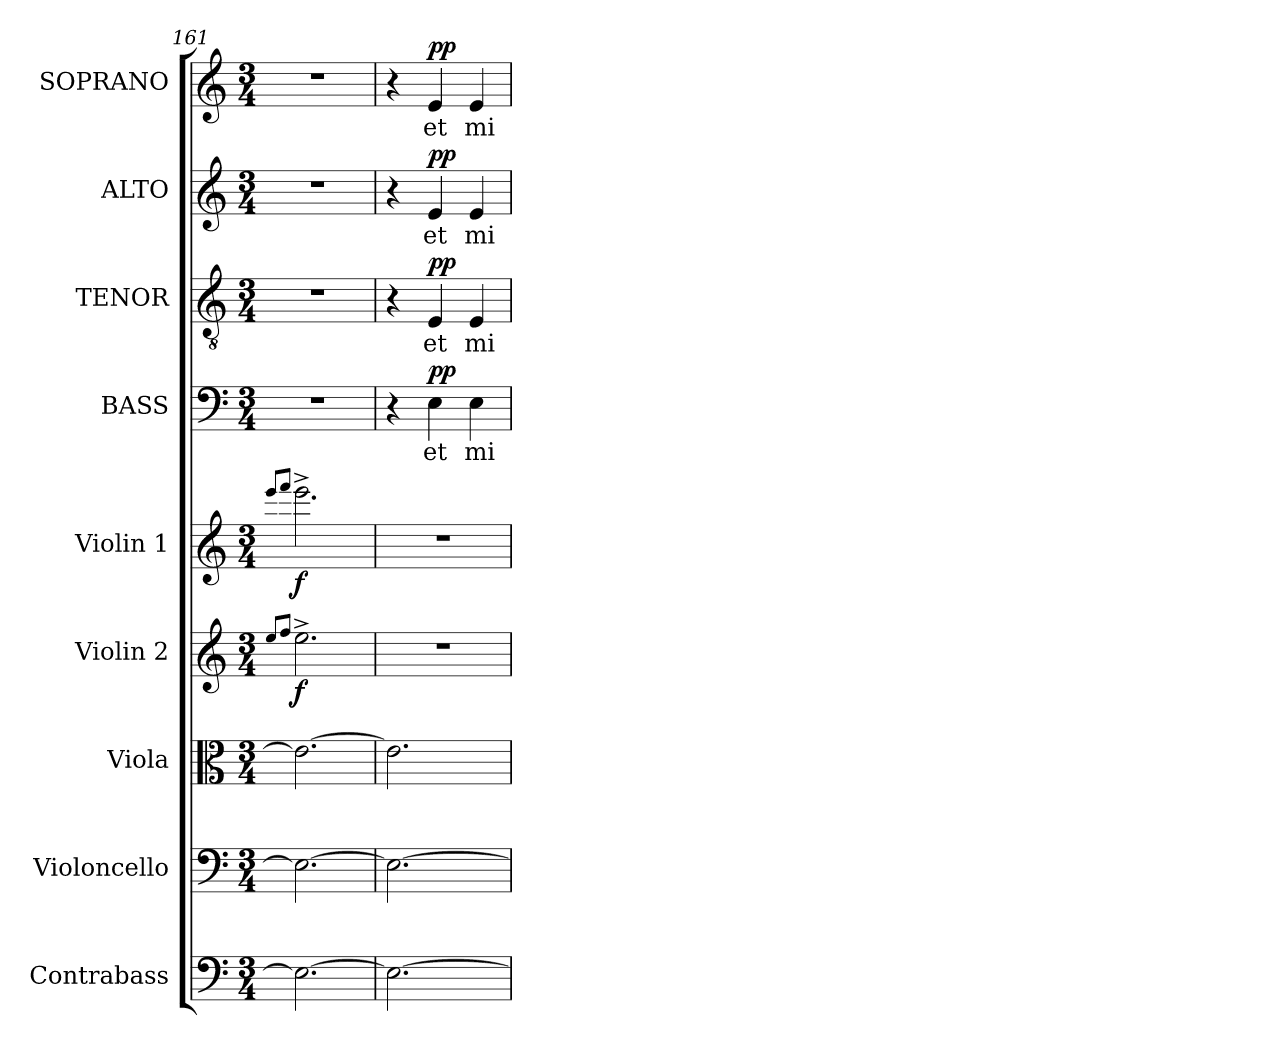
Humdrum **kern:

**kern	**kern	**kern	**kern	**dynam	**kern	**dynam	**kern	**text	**dynam	**kern	**text	**dynam	**kern	**text	**dynam	**kern	**text	**dynam
*part9	*part8	*part7	*part6	*part6	*part5	*part5	*part4	*part4	*part4	*part3	*part3	*part3	*part2	*part2	*part2	*part1	*part1	*part1
*staff9	*staff8	*staff7	*staff6	*staff6	*staff5	*staff5	*staff4	*staff4	*staff4	*staff3	*staff3	*staff3	*staff2	*staff2	*staff2	*staff1	*staff1	*staff1
*I"Contrabass	*I"Violoncello	*I"Viola	*I"Violin 2	*	*I"Violin 1	*	*I"BASS	*	*	*I"TENOR	*	*	*I"ALTO	*	*	*I"SOPRANO	*	*
*I'Cb.	*I'Vc.	*I'Vla.	*I'Vln. 2	*	*I'Vln. 1	*	*I'B.	*	*	*I'T.	*	*	*I'A.	*	*	*I'S.	*	*
*clefF4	*clefF4	*clefC3	*clefG2	*	*clefG2	*	*clefF4	*	*	*clefGv2	*	*	*clefG2	*	*	*clefG2	*	*
*ITrd7c12	*	*	*	*	*	*	*	*	*	*ITrd7c12	*	*	*	*	*	*	*	*
*k[]	*k[]	*k[]	*k[]	*	*k[]	*	*k[]	*	*	*k[]	*	*	*k[]	*	*	*k[]	*	*
*C:	*C:	*C:	*C:	*	*C:	*	*C:	*	*	*C:	*	*	*C:	*	*	*C:	*	*
*M3/4	*M3/4	*M3/4	*M3/4	*	*M3/4	*	*M3/4	*	*	*M3/4	*	*	*M3/4	*	*	*M3/4	*	*
=161	=161	=161	=161	=161	=161	=161	=161	=161	=161	=161	=161	=161	=161	=161	=161	=161	=161	=161
.	.	.	8qeei/L	.	8qeeei/L	.	.	.	.	.	.	.	.	.	.	.	.	.
.	.	.	8qffi/J	.	8qfffi/J	.	.	.	.	.	.	.	.	.	.	.	.	.
*	*^	*	*^	*	*^	*	*	*	*	*	*	*	*	*	*	*	*	*
!	!	!	!	!	!	!	!	!	!	!LO:N:vis=1	!	!	!LO:N:vis=1	!	!	!LO:N:vis=1	!	!	!LO:N:vis=1	!	!
2.EEi\_>	2.Ei\_>	2.ryy	2.ei\_>	2.ee^i\	2.ryy	f	2.eee^i\	2.ryy	f	2.r	.	.	2.r	.	.	2.r	.	.	2.r	.	.
=162	=162	=162	=162	=162	=162	=162	=162	=162	=162	=162	=162	=162	=162	=162	=162	=162	=162	=162	=162	=162	=162
!	!	!	!	!LO:N:vis=1	!	!	!LO:N:vis=1	!	!	!	!	!	!	!	!	!	!	!	!	!	!
*	*	*	*	*v	*v	*	*	*	*	*	*	*	*	*	*	*	*	*	*	*	*
*	*	*	*	*	*	*v	*v	*	*	*	*	*	*	*	*	*	*	*	*	*
2.EEi\_>	2.Ei\_>	2.ryy	2.ei\]	2.r	.	2.r	.	4r	.	.	4r	.	.	4r	.	.	4r	.	.
!	!	!	!	!	!	!	!	!	!LO:LY:b:color=#000000	!	!	!	!	!	!	!	!	!	!
!	!	!	!	!	!	!	!	!	!	!	!	!LO:LY:b:color=#000000	!	!	!	!	!	!	!
!	!	!	!	!	!	!	!	!	!	!	!	!	!	!	!LO:LY:b:color=#000000	!	!	!	!
!	!	!	!	!	!	!	!	!	!	!	!	!	!	!	!	!	!	!LO:LY:b:color=#000000	!
.	.	.	.	.	.	.	.	4Ei\	et	pp	4EEi/	et	pp	4ei/	et	pp	4ei/	et	pp
!	!	!	!	!	!	!	!	!	!LO:LY:b:color=#000000	!	!	!	!	!	!	!	!	!	!
!	!	!	!	!	!	!	!	!	!	!	!	!LO:LY:b:color=#000000	!	!	!	!	!	!	!
!	!	!	!	!	!	!	!	!	!	!	!	!	!	!	!LO:LY:b:color=#000000	!	!	!	!
!	!	!	!	!	!	!	!	!	!	!	!	!	!	!	!	!	!	!LO:LY:b:color=#000000	!
.	.	.	.	.	.	.	.	4Ei\	mi-	.	4EEi/	mi-	.	4ei/	mi-	.	4ei/	mi-	.
*	*v	*v	*	*	*	*	*	*	*	*	*	*	*	*	*	*	*	*	*
=	=	=	=	=	=	=	=	=	=	=	=	=	=	=	=	=	=	=
*-	*-	*-	*-	*-	*-	*-	*-	*-	*-	*-	*-	*-	*-	*-	*-	*-	*-	*-
